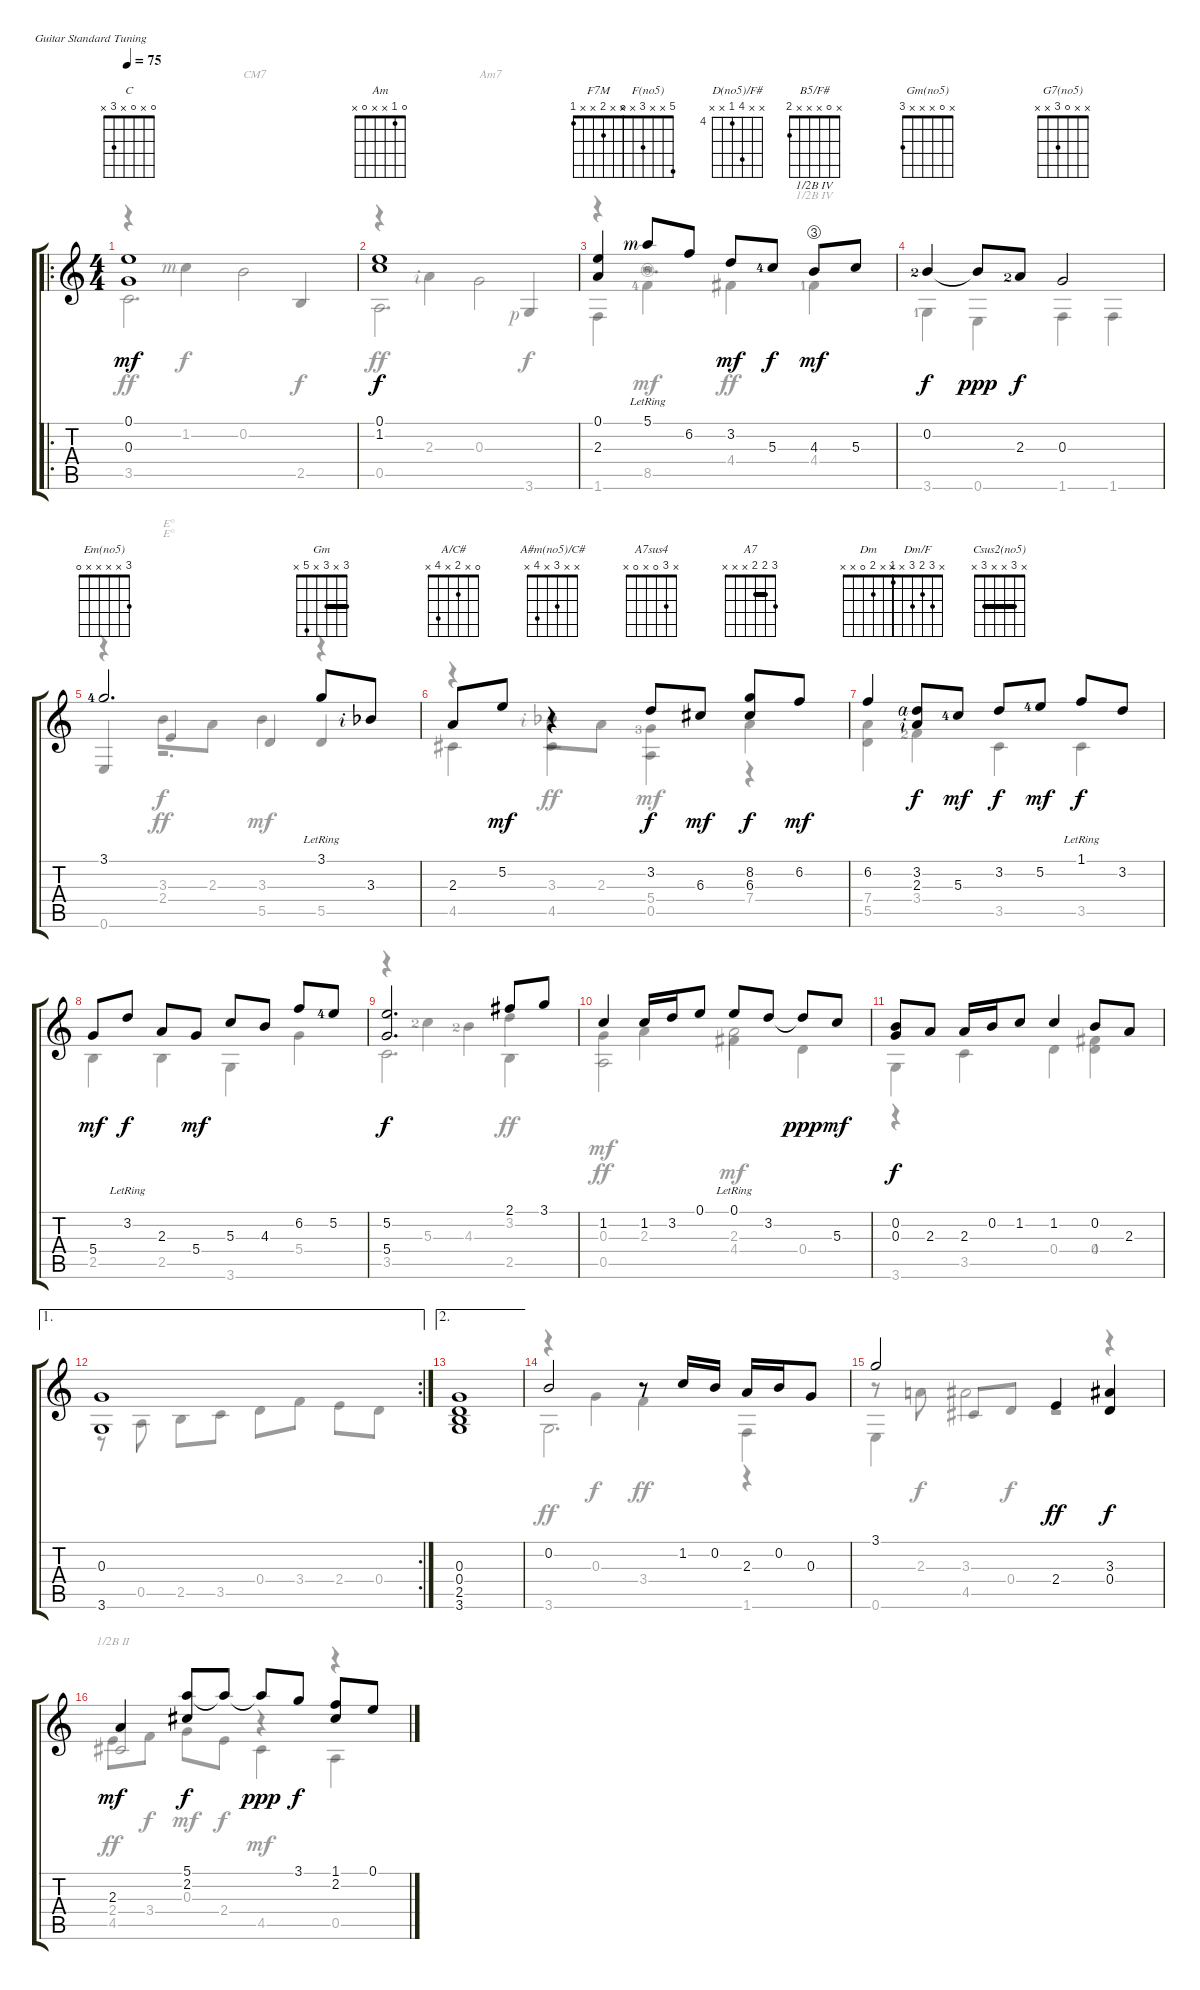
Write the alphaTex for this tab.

\bracketExtendMode groupsimilarinstruments
\firstSystemTrackNameMode fullname
\otherSystemsTrackNameOrientation horizontal
\chordDiagramsInScore
\track "" {instrument acousticguitarnylon}
\staff {score tabs}
\tuning (E4 B3 G3 D3 A2 E2)
\chord ("C" 0 x 0 x 3 x) {showdiagram false}
\chord ("Am" 0 1 x x 0 x) {showdiagram false}
\chord ("F7M" 0 x 2 x x 1) {showdiagram false showfingering false}
\chord ("D(no5)/F#" x x 7 4 x x) {firstfret 4 showdiagram false showfingering false}
\chord ("F(no5)" 5 x x 3 x x) {showdiagram false showfingering false}
\chord ("B5/F#" x 0 x x x 2) {showdiagram false showfingering false}
\chord ("Gm(no5)" x 0 x x x 3) {showdiagram false showfingering false}
\chord ("G7(no5)" x x 0 3 x x) {showdiagram false showfingering false}
\chord ("Em(no5)" 3 x x x x 0) {showdiagram false showfingering false}
\chord ("Gm" 3 x 3 x 5 x) {showdiagram false showfingering false barre 3}
\chord ("A/C#" 0 x 2 x 4 x) {showdiagram false showfingering false}
\chord ("A7" 3 2 2 x x x) {showdiagram false showfingering false barre 2}
\chord ("A#m(no5)/C#" x x 3 x 4 x) {showdiagram false showfingering false}
\chord ("A7sus4" x 3 0 x 0 x) {showdiagram false showfingering false}
\chord ("Dm" 1 x 2 0 x x) {showdiagram false showfingering false}
\chord ("Dm/F" x 3 2 3 x x) {showdiagram false showfingering false}
\chord ("Csus2(no5)" x 3 x x 3 x) {showdiagram false showfingering false barre 3}
\voice
\ro
\ts (4 4)
\tempo 75
\clef g2
\ks c
(0.1 0.3).1{ch "C" dy mf instrument acousticguitarnylon beam Up} |
(0.1 1.2).1{ch "Am" dy f beam Up} |
(0.1 2.3).4{ch "F7M" beam Up} 5.1{lr rf 3}.8{ch "F(no5)" beam Up} 6.2.8{beam Up} 3.2.8{ch "D(no5)/F#" dy mf beam Up} 5.3{lf 5}.8{dy f beam Up} 4.3{string}.8{ch "B5/F#" dy mf barre (4 half) beam Up} 5.3.8{beam Up} |
\scale
0.827096 0.2{lf 3}.4{ch "Gm(no5)" dy f beam Up} 0.2{t}.8{dy ppp beam Up} 2.3{lf 3}.8{dy f beam Up} 0.3.2{ch "G7(no5)" beam Up} |
\scale
1.03067 3.1{lf 5}.2{d ch "Em(no5)" beam Up} 3.1{lr}.8{ch "Gm" beam Up} 3.3{rf 2 acc b}.8{beam Up} |
\scale
1.14224 2.3.8{ch "A/C#" beam Up} 5.2.8{dy mf beam Up} r.4{ch "A#m(no5)/C#" beam Up} 3.2.8{ch "A7sus4" dy f beam Up} 6.3{acc #}.8{dy mf beam Up} (6.3{acc #} 8.2).8{ch "A7" dy f beam Up} 6.2.8{dy mf beam Up} |
6.2.4{ch "Dm" beam Up} (3.2{rf 4} 2.3{rf 2}).8{ch "Dm/F" dy f beam Up} 5.3{lf 5}.8{dy mf beam Up} 3.2.8{ch "Csus2(no5)" dy f beam Up} 5.2{lf 5}.8{dy mf beam Up} 1.1{lr}.8{dy f beam Up} 3.2.8{beam Up} |
5.4.8{dy mf beam Up} 3.2{lr}.8{dy f beam Up} 2.3.8{beam Up} 5.4.8{dy mf beam Up} 5.3.8{beam Up} 4.3.8{beam Up} 6.2.8{beam Up} 5.2{lf 5}.8{beam Up} |
(5.4 5.2).2{d dy f beam Up} 2.1{acc #}.8{beam Up} 3.1.8{beam Up} |
1.2.4{beam Up} 1.2.16{beam Up} 3.2.16{beam Up} 0.1.8{beam Up} 0.1{lr}.8{beam Up} 3.2.8{beam Up} 3.2{t}.8{dy ppp beam Up} 5.3.8{dy mf beam Up} |
(0.2 0.3).8{dy f beam Up} 2.3.8{beam Up} 2.3.16{beam Up} 0.2.16{beam Up} 1.2.8{beam Up} 1.2.4{beam Up} 0.2.8{beam Up} 2.3.8{beam Up} |
\ae 1
\rc 2
(0.3 3.6).1{beam Up} |
\ae 2
(0.3 0.4 2.5 3.6).1{beam Up} |
0.2.2{beam Up} r.8{beam Up} 1.2.16{beam Up} 0.2.16{beam Up} 2.3.16{beam Up} 0.2.16{beam Up} 0.3.8{beam Up} |
3.1.2{beam Up} 2.4.4{dy ff beam Up} (3.3{acc #} 0.4).4{dy f beam Up} |
2.3.4{dy mf beam Up} (5.1 2.2{acc #}).8{dy f beam Up} 5.1{t}.8{beam Up} 5.1{t}.8{dy ppp beam Up} 3.1.8{dy f beam Up} (1.1 2.2{acc #}).8{beam Up} 0.1.8{beam Up}
\voice
\clef g2
\ottava regular
\simile none
\ks c
r.4{dy f beam Down} 1.2{rf 3}.4{beam Down} 0.2.2{txt "CM7" beam Down} |
r.4{beam Down} 2.3{rf 2}.4{beam Down} 0.3.2{txt "Am7" beam Down} |
r.4{beam Down} 8.5{string lf 5}.4{dy mf beam Down} 4.4{acc #}.4{dy ff beam Down} 4.4{lf 2 acc #}.4{dy mf barre (4 half) beam Down} |
\scale
0.827096 |
\scale
1.03067 r.4{beam Down} 3.3{acc b}.8{txt "E°" dy f beam Down} 2.3.8{beam Down} 3.3{acc b}.4{beam Down} r.4{beam Down} |
\scale
1.14224 r.4{beam Down} 3.3{rf 2 acc b}.8{dy ff beam Down} 2.3.8{beam Down} 5.4{lf 4}.4{dy mf beam Down} 7.4.4{beam Down} |
|
|
r.4{beam Down} 5.3{lf 3}.4{beam Down} 4.3{lf 3}.4{beam Down} 3.2.4{dy ff beam Down} |
0.3.4{dy mf beam Down} 2.3.4{beam Down} 2.3.2{beam Down} |
|
|
|
r.4{beam Down} 0.3.4{dy f beam Down} 3.4.4{dy ff beam Down} 1.6.4{beam Down} |
r.8{beam Down} 2.3.8{dy f beam Down} 3.3{acc #}.2{beam Down} r.4{beam Down} |
2.4.8{dy mf barre (2 half) beam Down} 3.4.8{dy f beam Down} 0.3.8{dy mf beam Down} 2.4.8{dy f beam Down} r.4{beam Down} r.4{beam Down}
\voice
\clef g2
\ottava regular
\simile none
\ks c
3.5.2{d dy ff beam Down} 2.5.4{dy f beam Up} |
0.5.2{d dy ff beam Down} 3.6{rf 1}.4{dy f beam Up} |
1.6.4{beam Down} r.2{d beam Down} |
\scale
0.827096 3.6{lf 2}.4{beam Down} 0.6.4{beam Down} 1.6.4{beam Down} 1.6.4{beam Down} |
\scale
1.03067 0.6.4{beam Up} 2.4.4{txt "E°" dy ff beam Up} 5.5.4{dy mf beam Up} 5.5.4{beam Up} |
\scale
1.14224 4.5{acc #}.4{beam Down} 4.5{acc #}.4{beam Down} 0.5.4{beam Down} r.4{beam Down} |
(5.5 7.4).4{beam Down} 3.4{lf 3}.4{beam Down} 3.5.4{beam Down} 3.5.4{beam Down} |
2.5.4{beam Down} 2.5.4{beam Down} 3.6.4{beam Down} 5.4.4{beam Down} |
3.5.2{d beam Down} 2.5.4{beam Down} |
0.5.2{dy ff beam Down} 4.4{acc #}.4{dy mf beam Down} 0.4.4{beam Down} |
3.6.4{beam Down} 3.5.4{beam Down} 0.4.4{beam Down} (0.4 4.4{acc #}).4{beam Down} |
r.8{beam Down} 0.5.8{beam Down} 2.5.8{beam Down} 3.5.8{beam Down} 0.4.8{beam Down} 3.4.8{beam Down} 2.4.8{beam Down} 0.4.8{beam Down} |
|
3.6.2{d dy ff beam Down} r.4{beam Down} |
0.6.4{beam Down} 4.5{acc #}.8{beam Up} 0.4.8{dy f beam Up} r.2{beam Up} |
4.5{acc #}.2{dy ff beam Up} 4.5{acc #}.4{dy mf beam Down} 0.5.4{beam Down}
\voice
\clef g2
\ottava regular
\simile none
\ks c
|
|
|
\scale
0.827096 |
\scale
1.03067 r.4{dy mf beam Down} r.2{d beam Down} |
\scale
1.14224 |
|
|
|
|
r.4{dy mf beam Down} |
|
|
|
|
